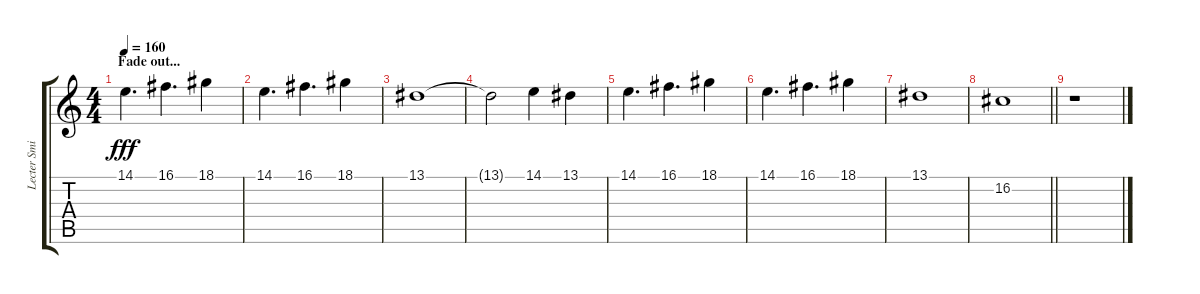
\track ("Lecter Smith" "Lecter Smi") {instrument stringensemble1}
\staff {score tabs}
\tuning (D4 A3 F3 C3 G2 D2) {hide}
\ts (4 4)
\section ("" "Fade out...")
\tempo 160
\clef g2
\ks c
14.1.4{d dy fff} 16.1.4{d} 18.1.4 |
14.1.4{d} 16.1.4{d} 18.1.4 |
13.1.1 |
13.1{t}.2 14.1.4 13.1.4 |
14.1.4{d} 16.1.4{d} 18.1.4 |
14.1.4{d} 16.1.4{d} 18.1.4 |
13.1.1 |
\barLineRight lightlight
16.2.1 |
r.1
